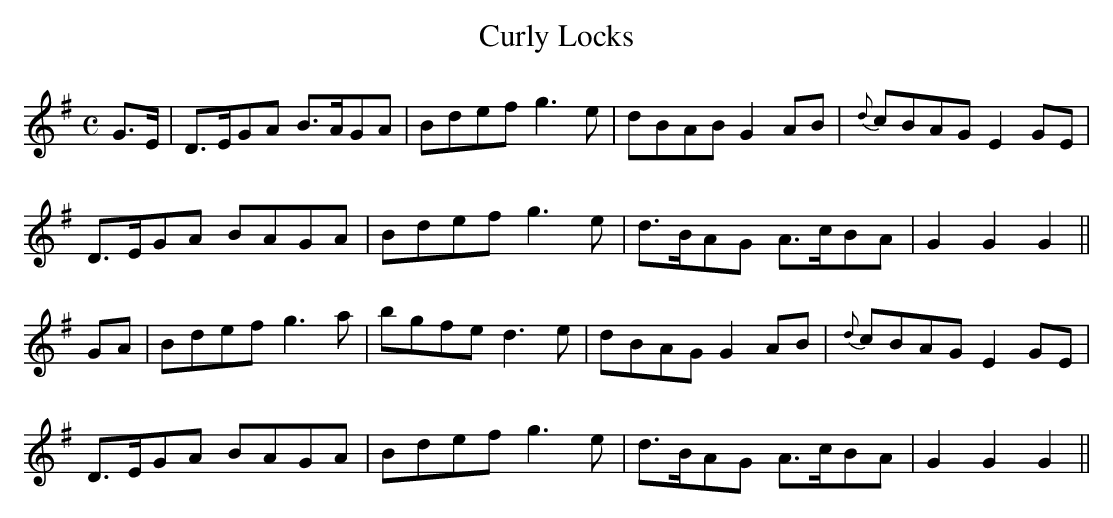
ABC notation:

X:1
T: Curly Locks
M:C
L:1/8
K:G
G>E | D>EGA B>AGA | Bdef g3 e | dBAB G2 AB | {d}cBAG E2 GE |
D>EGA BAGA | Bdef g3 e | d>BAG A>cBA | G2 G2 G2 ||
GA | Bdef g3 a | bgfe d3 e | dBAG G2 AB | {d}cBAG E2 GE |
D>EGA BAGA | Bdef g3 e | d>BAG A>cBA | G2 G2 G2 ||
